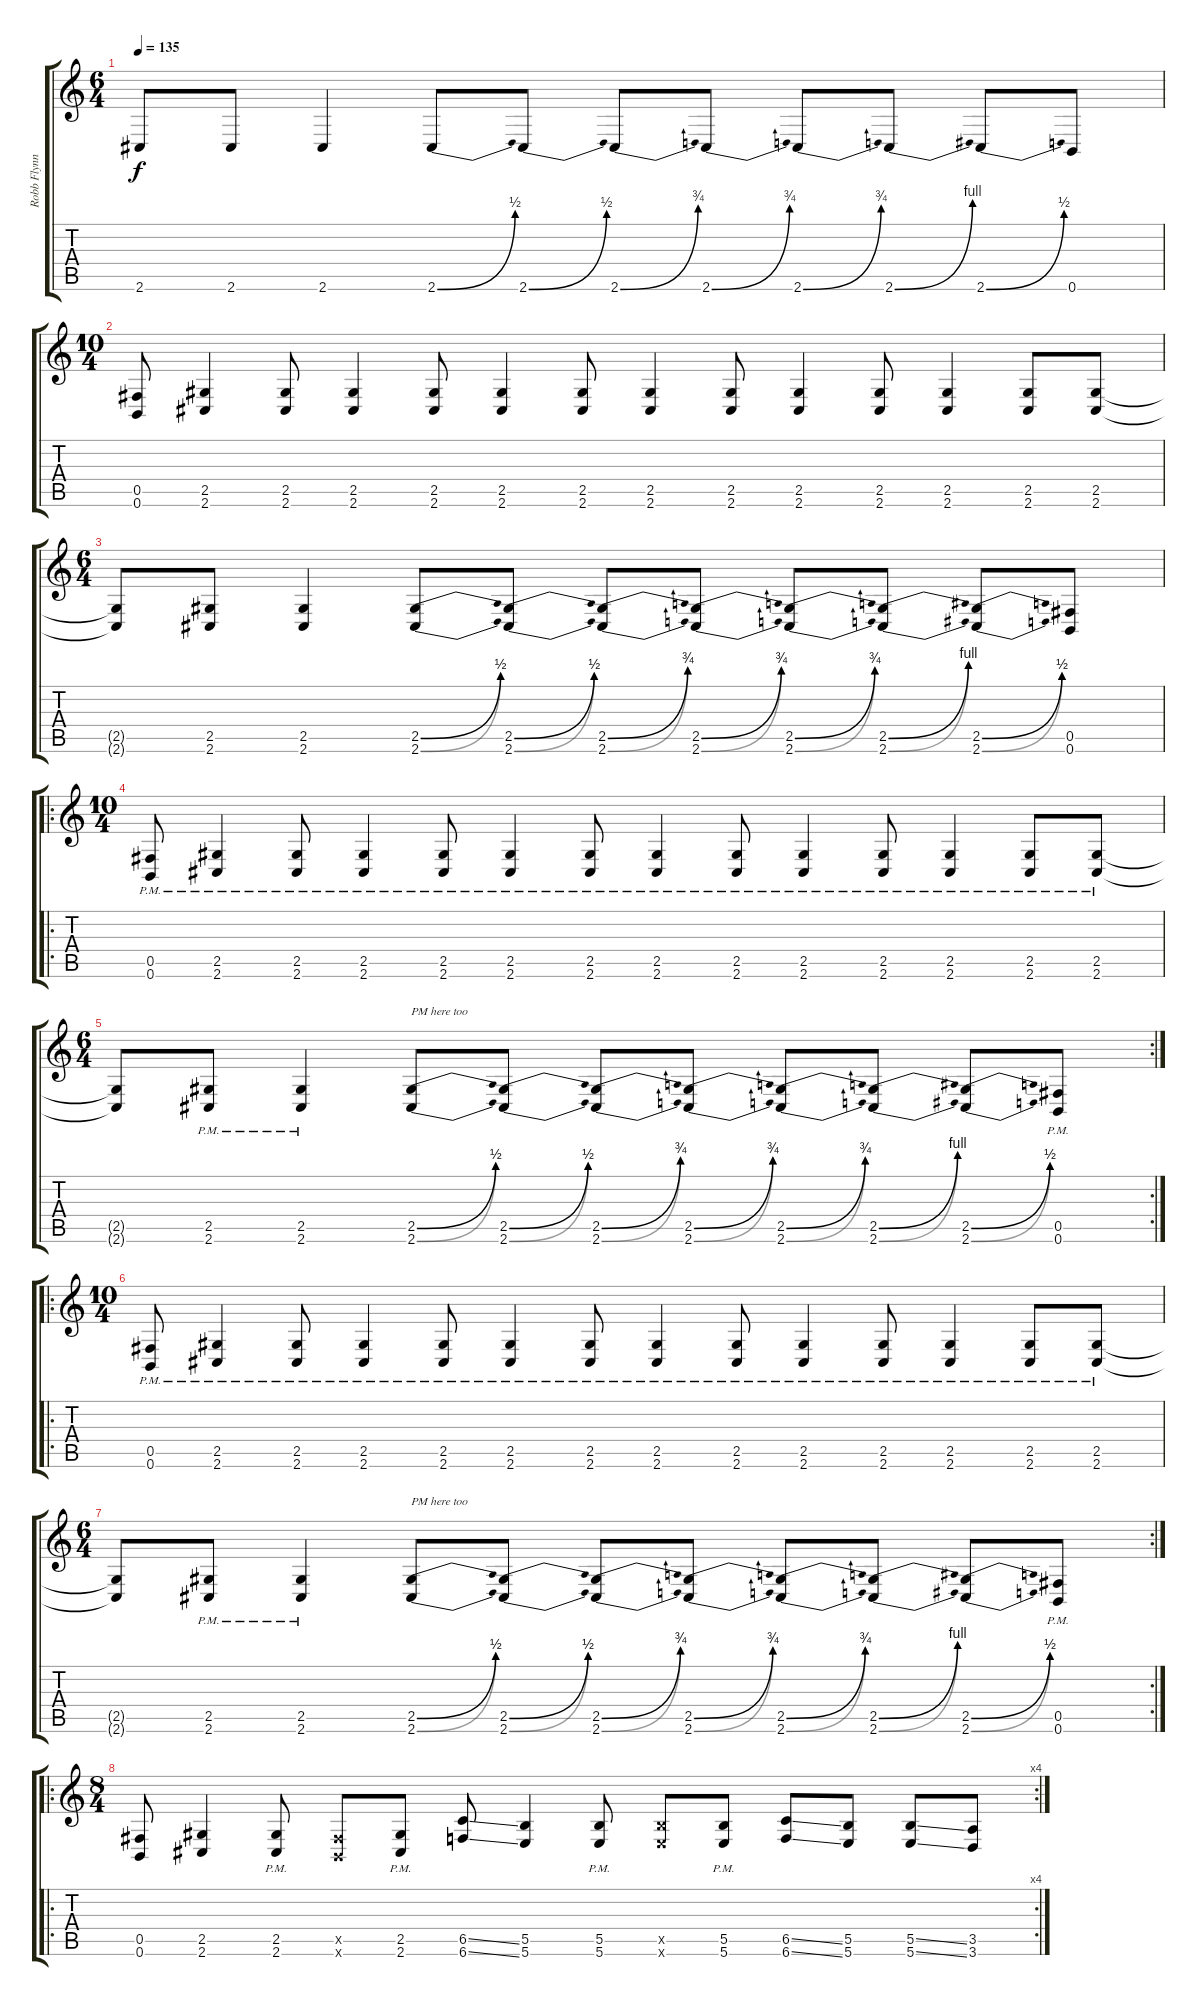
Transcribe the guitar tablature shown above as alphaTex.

\track ("Robb Flynn [Guitar]" "Robb Flynn") {instrument distortionguitar}
\staff {score tabs}
\tuning (Db4 Ab3 E3 B2 Gb2 B1) {hide}
\ts (6 4)
\tempo 135
\clef g2
\ks c
2.6{t}.8{dy f} 2.6.8 2.6.4 2.6{be (bend 0 0 60 2)}.8 2.6{be (bend 0 0 60 2)}.8 2.6{be (bend 0 0 60 3)}.8 2.6{be (bend 0 0 60 3)}.8 2.6{be (bend 0 0 60 3)}.8 2.6{be (bend 0 0 60 4)}.8 2.6{be (bend 0 0 60 2)}.8 0.6.8 |
\ts (10 4)
(0.5 0.6).8 (2.5 2.6).4 (2.5 2.6).8 (2.5 2.6).4 (2.5 2.6).8 (2.5 2.6).4 (2.5 2.6).8 (2.5 2.6).4 (2.5 2.6).8 (2.5 2.6).4 (2.5 2.6).8 (2.5 2.6).4 (2.5 2.6).8 (2.5 2.6).8 |
\ts (6 4)
(2.5{t} 2.6{t}).8 (2.5 2.6).8 (2.5 2.6).4 (2.5{be (bend 0 0 60 2)} 2.6{be (bend 0 0 60 2)}).8 (2.5{be (bend 0 0 60 2)} 2.6{be (bend 0 0 60 2)}).8 (2.5{be (bend 0 0 60 3)} 2.6{be (bend 0 0 60 3)}).8 (2.5{be (bend 0 0 60 3)} 2.6{be (bend 0 0 60 3)}).8 (2.5{be (bend 0 0 60 3)} 2.6{be (bend 0 0 60 3)}).8 (2.5{be (bend 0 0 60 4)} 2.6{be (bend 0 0 60 4)}).8 (2.5{be (bend 0 0 60 2)} 2.6{be (bend 0 0 60 2)}).8 (0.5 0.6).8 |
\ro
\ts (10 4)
(0.5{pm} 0.6{pm}).8 (2.5{pm} 2.6{pm}).4 (2.5{pm} 2.6{pm}).8 (2.5{pm} 2.6{pm}).4 (2.5{pm} 2.6{pm}).8 (2.5{pm} 2.6{pm}).4 (2.5{pm} 2.6{pm}).8 (2.5{pm} 2.6{pm}).4 (2.5{pm} 2.6{pm}).8 (2.5{pm} 2.6{pm}).4 (2.5{pm} 2.6{pm}).8 (2.5{pm} 2.6{pm}).4 (2.5{pm} 2.6{pm}).8 (2.5{pm} 2.6{pm}).8 |
\rc 2
\ts (6 4)
(2.5{t} 2.6{t}).8 (2.5{pm} 2.6{pm}).8 (2.5{pm} 2.6{pm}).4 (2.5{be (bend 0 0 60 2)} 2.6{be (bend 0 0 60 2)}).8{txt "PM here too"} (2.5{be (bend 0 0 60 2)} 2.6{be (bend 0 0 60 2)}).8 (2.5{be (bend 0 0 60 3)} 2.6{be (bend 0 0 60 3)}).8 (2.5{be (bend 0 0 60 3)} 2.6{be (bend 0 0 60 3)}).8 (2.5{be (bend 0 0 60 3)} 2.6{be (bend 0 0 60 3)}).8 (2.5{be (bend 0 0 60 4)} 2.6{be (bend 0 0 60 4)}).8 (2.5{be (bend 0 0 60 2)} 2.6{be (bend 0 0 60 2)}).8 (0.5{pm} 0.6{pm}).8 |
\ro
\ts (10 4)
(0.5{pm} 0.6{pm}).8 (2.5{pm} 2.6{pm}).4 (2.5{pm} 2.6{pm}).8 (2.5{pm} 2.6{pm}).4 (2.5{pm} 2.6{pm}).8 (2.5{pm} 2.6{pm}).4 (2.5{pm} 2.6{pm}).8 (2.5{pm} 2.6{pm}).4 (2.5{pm} 2.6{pm}).8 (2.5{pm} 2.6{pm}).4 (2.5{pm} 2.6{pm}).8 (2.5{pm} 2.6{pm}).4 (2.5{pm} 2.6{pm}).8 (2.5{pm} 2.6{pm}).8 |
\rc 2
\ts (6 4)
(2.5{t} 2.6{t}).8 (2.5{pm} 2.6{pm}).8 (2.5{pm} 2.6{pm}).4 (2.5{be (bend 0 0 60 2)} 2.6{be (bend 0 0 60 2)}).8{txt "PM here too"} (2.5{be (bend 0 0 60 2)} 2.6{be (bend 0 0 60 2)}).8 (2.5{be (bend 0 0 60 3)} 2.6{be (bend 0 0 60 3)}).8 (2.5{be (bend 0 0 60 3)} 2.6{be (bend 0 0 60 3)}).8 (2.5{be (bend 0 0 60 3)} 2.6{be (bend 0 0 60 3)}).8 (2.5{be (bend 0 0 60 4)} 2.6{be (bend 0 0 60 4)}).8 (2.5{be (bend 0 0 60 2)} 2.6{be (bend 0 0 60 2)}).8 (0.5{pm} 0.6{pm}).8 |
\ro
\rc 4
\ts (8 4)
(0.5 0.6).8 (2.5 2.6).4 (2.5{pm} 2.6{pm}).8 (0.5{x} 0.6{x}).8 (2.5{pm} 2.6{pm}).8 (6.5{ss} 6.6{ss}).8 (5.5 5.6).4 (5.5{pm} 5.6{pm}).8 (5.5{x} 5.6{x}).8 (5.5{pm} 5.6{pm}).8 (6.5{ss} 6.6{ss}).8 (5.5 5.6).8 (5.5{ss} 5.6{ss}).8 (3.5 3.6).8
